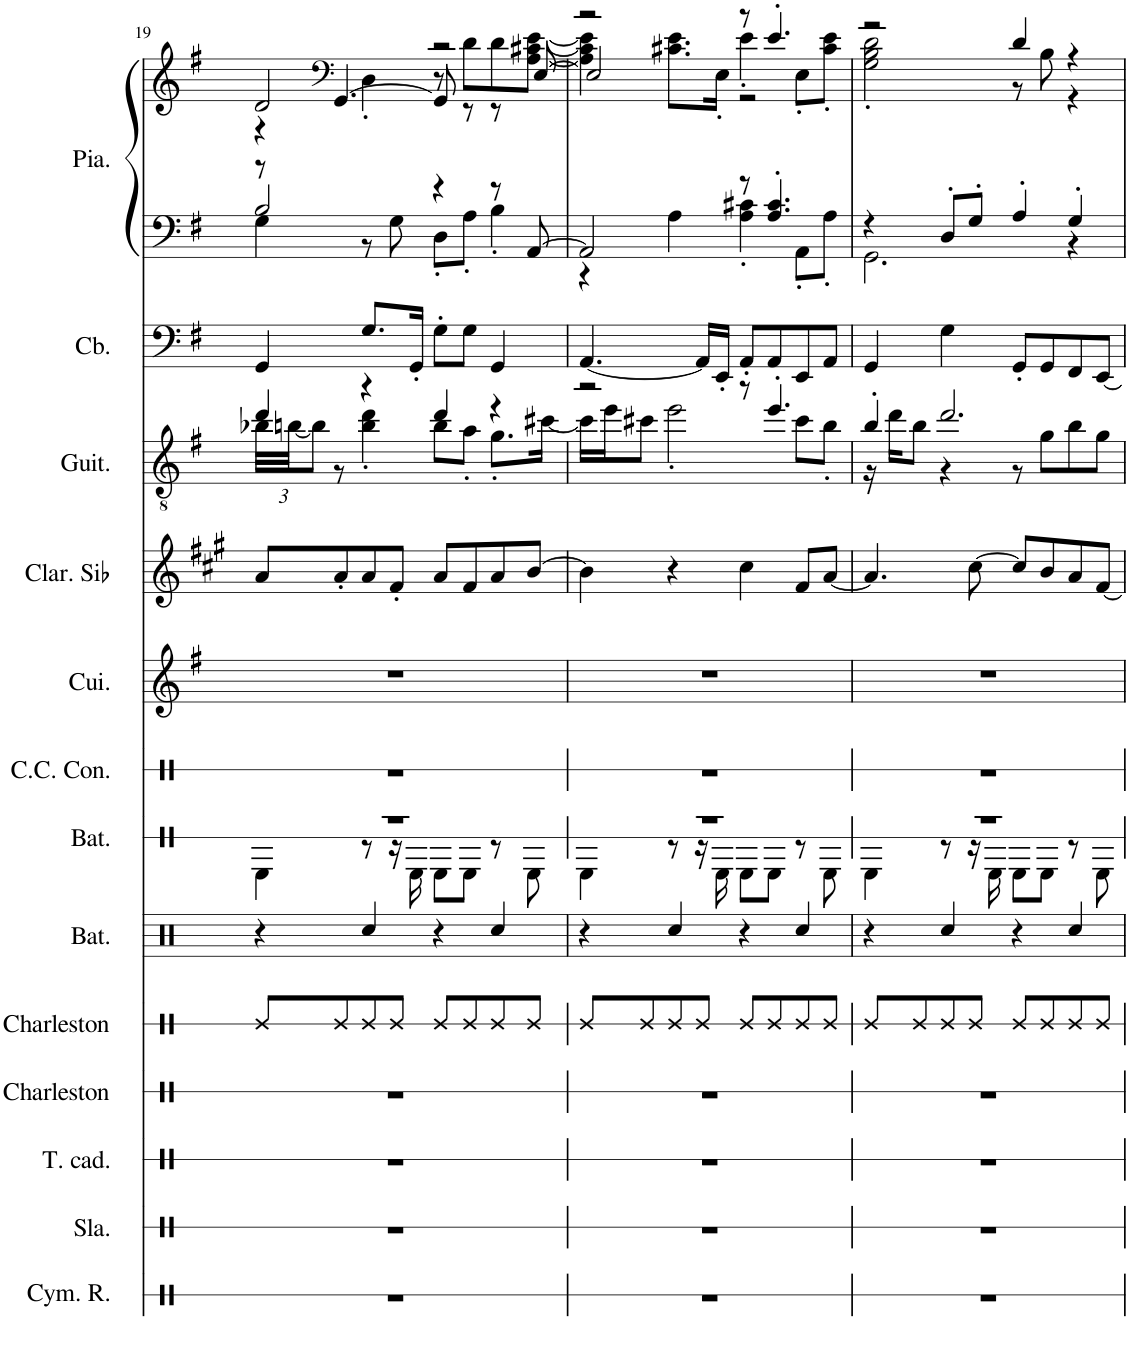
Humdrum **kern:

**kern	**kern	**kern	**kern	**kern	**kern	**kern	**kern	**kern	**kern	**kern	**kern	**kern	**kern
*part13	*part12	*part11	*part10	*part9	*part8	*part7	*part6	*part5	*part4	*part3	*part2	*part1	*part1
*staff14	*staff13	*staff12	*staff11	*staff10	*staff9	*staff8	*staff7	*staff6	*staff5	*staff4	*staff3	*staff2	*staff1
*I"Cymbale ride, RIDE CYMB	*I"Slap, LOW TOM	*I"Tambour sur cadre, MID TOM	*I"Charleston, OPEN HIHAT	*I"Charleston, CLOSED H.H	*I"Batterie, SNARE DRUM	*I"Batterie	*I"Caisse claire de concert, SEASHORE	*I"Cuivres, BRASS 1	*I"Clarinette en Sib	*I"Guitare acoustique, STEEL GTR	*I"Contrebasse, ACOU BASS	*I"Piano, A.PIANO 1	*
*I'Cym. R.	*I'Sla.	*I'T. cad.	*I'Charleston	*I'Charleston	*I'Bat.	*I'Bat.	*I'C.C. Con.	*I'Cui.	*I'Clar. Sib	*I'Guit.	*I'Cb.	*I'Pia.	*
!!LO:PB:g=z
*clefX	*clefX	*clefX	*clefX	*clefX	*clefX	*clefX	*clefX	*clefG2	*clefG2	*clefGv2	*clefF4	*clefG2	*clefG2
*	*	*	*	*	*	*	*	*	*Trd1c2	*	*Trd7c12	*	*
*k[]	*k[]	*k[]	*k[]	*k[]	*k[]	*k[]	*k[f#]	*k[f#]	*k[f#c#g#]	*k[f#]	*k[f#]	*k[f#]	*k[f#]
*M4/4	*M4/4	*M4/4	*M4/4	*M4/4	*M4/4	*M4/4	*M4/4	*M4/4	*M4/4	*M4/4	*M4/4	*M4/4	*M4/4
=19	=19	=19	=19	=19	=19	=19	=19	=19	=19	=19	=19	=19	=19
*	*	*	*	*	*	*^	*	*	*	*^	*	*	*
*	*	*	*	*	*	*	*	*	*	*	*	*Xbrackettup	*	*	*
*	*	*	*	*	*	*	*	*	*	*	*	*	*	*^	*^
*	*	*	*	*	*	*	*	*	*	*	*	*	*	*	*	*	*^
1r	1r	1r	1r	8Re/L	4r	1r	4RE\	1r	1r	8a/L	4dd/	48b-X\LLL	4GG/	2B/	4G\	2d/	4r	8r
.	.	.	.	.	.	.	.	.	.	.	.	[48bn\JJ	.	.	.	.	.	.
.	.	.	.	.	.	.	.	.	.	.	.	12b\J]	.	.	.	.	.	.
*	*	*	*	*	*	*	*	*	*	*	*	*	*	*	*	*clefF4	*	*
.	.	.	.	8Re/	.	.	.	.	.	8a'/	.	8r	.	.	.	.	.	[4.GG/
.	.	.	.	8Re/	4Rcc/	.	8r	.	.	8a/	4r	4b\' 4dd\'	8.G/L	.	8r	.	4D'\	.
.	.	.	.	8Re/J	.	.	16r	.	.	8f#'/J	.	.	.	.	8G\	.	.	.
.	.	.	.	.	.	.	16RE\	.	.	.	.	.	16GG'/Jk	.	.	.	.	.
.	.	.	.	8Re/L	4r	.	8RE\L	.	.	8a/L	4dd/	8b\L	8G'\L	4r	8D'\L	2r	8r	8GG/]
.	.	.	.	8Re/	.	.	8RE\J	.	.	8f#/	.	8a'\J	8G\J	.	8A'\J	.	8d\L	8r
.	.	.	.	8Re/	4Rcc/	.	8r	.	.	8a/	4r	8.g'\L	4GG/	8r	4B'\	.	8d'\	8r
.	.	.	.	8Re/J	.	.	8RE\	.	.	[8b/J	.	.	.	[8AA/	.	.	[8A\ [8c#X\ [8e\J	[8E/
.	.	.	.	.	.	.	.	.	.	.	.	[16cc#X\Jk	.	.	.	.	.	.
=20	=20	=20	=20	=20	=20	=20	=20	=20	=20	=20	=20	=20	=20	=20	=20	=20	=20	=20
1r	1r	1r	1r	8Re/L	4r	1r	4RE\	1r	1r	4b\]	2r	16cc#\LL]	[4.AA/	2AA/]	4r	2r	4A\] 4c#\] 4e\]	2E/]
.	.	.	.	.	.	.	.	.	.	.	.	16ee\J	.	.	.	.	.	.
.	.	.	.	8Re/	.	.	.	.	.	.	.	8cc#X\J	.	.	.	.	.	.
.	.	.	.	8Re/	4Rcc/	.	8r	.	.	4r	.	2ee'\	.	.	4A\	.	8.c#X\ 8.e\L	.
.	.	.	.	8Re/J	.	.	16r	.	.	.	.	.	16AA/LL]	.	.	.	.	.
.	.	.	.	.	.	.	16RE\	.	.	.	.	.	16EE'/JJ	.	.	.	16E'\Jk	.
.	.	.	.	8Re/L	4r	.	8RE\L	.	.	4cc#\	8r	.	8AA'/L	8r	4A\' 4c#X\'	8r	4e'\	2r
.	.	.	.	8Re/	.	.	8RE\J	.	.	.	4.ee'/	.	8AA/	4.A/' 4.c#/'	.	4.e'/	.	.
.	.	.	.	8Re/	4Rcc/	.	8r	.	.	8f#/L	.	8cc#\L	8EE/	.	8AA'\L	.	8E'\L	.
.	.	.	.	8Re/J	.	.	8RE\	.	.	[8a/J	.	8b'\J	8AA/J	.	8A'\J	.	8c#\' 8e\'J	.
*	*	*	*	*	*	*	*	*	*	*	*	*	*	*	*	*	*v	*v
=21	=21	=21	=21	=21	=21	=21	=21	=21	=21	=21	=21	=21	=21	=21	=21	=21	=21
1r	1r	1r	1r	8Re/L	4r	1r	4RE\	1r	1r	4.a/]	4b'/	16r	4GG/	4r	2.GG\	2r	2G\' 2B\' 2d\'
.	.	.	.	.	.	.	.	.	.	.	.	16dd\KL	.	.	.	.	.
.	.	.	.	8Re/	.	.	.	.	.	.	.	8b\J	.	.	.	.	.
.	.	.	.	8Re/	4Rcc/	.	8r	.	.	.	2.dd/	4r	4G\	8D'/L	.	.	.
.	.	.	.	8Re/J	.	.	16r	.	.	[8cc#\	.	.	.	8G'/J	.	.	.
.	.	.	.	.	.	.	16RE\	.	.	.	.	.	.	.	.	.	.
.	.	.	.	8Re/L	4r	.	8RE\L	.	.	8cc#/L]	.	8r	8GG'/L	4A'/	.	4d/	8r
.	.	.	.	8Re/	.	.	8RE\J	.	.	8b/	.	8g\L	8GG/	.	.	.	8B\
.	.	.	.	8Re/	4Rcc/	.	8r	.	.	8a/	.	8b\	8FF#/	4G'/	4r	4r	4r
.	.	.	.	8Re/J	.	.	8RE\	.	.	[8f#/J	.	8g\J	[8EE/J	.	.	.	.
*	*	*	*	*	*	*	*	*	*	*	*	*	*	*v	*v	*	*
*	*	*	*	*	*	*v	*v	*	*	*	*v	*v	*	*	*v	*v
=	=	=	=	=	=	=	=	=	=	=	=	=	=
*-	*-	*-	*-	*-	*-	*-	*-	*-	*-	*-	*-	*-	*-
